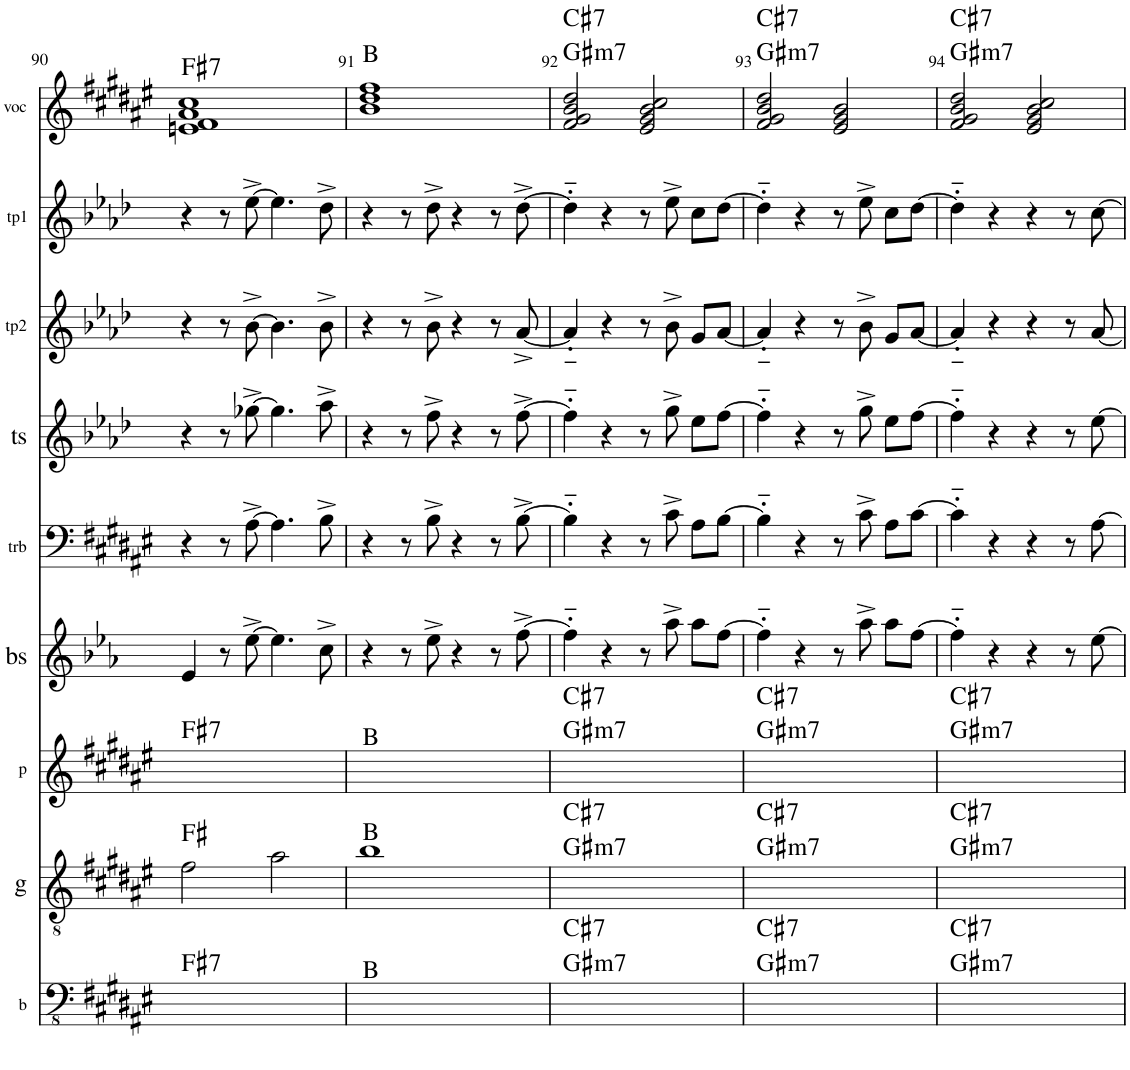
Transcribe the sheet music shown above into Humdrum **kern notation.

**kern	**harte	**kern	**harte	**kern	**harte	**kern	**kern	**kern	**kern	**kern	**kern	**harte
*part9	*part9	*part8	*part8	*part7	*part7	*part6	*part5	*part4	*part3	*part2	*part1	*part1
*staff9	*	*staff8	*	*staff7	*	*staff6	*staff5	*staff4	*staff3	*staff2	*staff1	*
*I"b	*	*I"g	*	*I"p	*	*I"bs	*I"trb	*I"ts	*I"tp2	*I"tp1	*I"voc	*
*I'b	*	*I'g	*	*I'p	*	*I'bs	*I'trb	*I'ts	*I'tp2	*I'tp1	*I'voc	*
!!LO:PB:g=z
*clefFv4	*	*clefGv2	*	*clefG2	*	*clefG2	*clefF4	*clefG2	*clefG2	*clefG2	*clefG2	*
*	*	*	*	*	*	*Trd12c21	*	*Trd8c14	*Trd1c2	*Trd1c2	*Trd4c7	*
*k[f#c#g#d#a#e#]	*	*k[f#c#g#d#a#e#]	*	*k[f#c#g#d#a#e#]	*	*k[b-e-a-]	*k[f#c#g#d#a#e#]	*k[b-e-a-d-]	*k[b-e-a-d-]	*k[b-e-a-d-]	*k[f#c#g#d#a#e#]	*
*M4/4	*	*M4/4	*	*M4/4	*	*M4/4	*M4/4	*M4/4	*M4/4	*M4/4	*M4/4	*
=90	=90	=90	=90	=90	=90	=90	=90	=90	=90	=90	=90	=90
!	!LO:H:kt=7	!	!	!	!LO:H:kt=7	!	!	!	!	!	!	!LO:H:kt=7
1ryy	F#:7	2f#\	F#:maj	1ryy	F#:7	4e-/	4r	4r	4r	4r	1en 1f# 1a# 1cc#	F#:7
.	.	.	.	.	.	8r	8r	8r	8r	8r	.	.
.	.	.	.	.	.	[8ee-^\	[8A#^\	[8gg-X^\	[8b-^\	[8ee-^\	.	.
.	.	2a#\	.	.	.	4.ee-\]	4.A#\]	4.gg-\]	4.b-\]	4.ee-\]	.	.
.	.	.	.	.	.	8cc^\	8B^\	8aa-^\	8b-^\	8dd-^\	.	.
=91	=91	=91	=91	=91	=91	=91	=91	=91	=91	=91	=91	=91
1ryy	B:maj	1b	B:maj	1ryy	B:maj	4r	4r	4r	4r	4r	1b 1dd# 1ff#	B:maj
.	.	.	.	.	.	8r	8r	8r	8r	8r	.	.
.	.	.	.	.	.	8ee-^\	8B^\	8ff^\	8b-^\	8dd-^\	.	.
.	.	.	.	.	.	4r	4r	4r	4r	4r	.	.
.	.	.	.	.	.	8r	8r	8r	8r	8r	.	.
.	.	.	.	.	.	[8ff^\	[8B^\	[8ff^\	[8a-^/	[8dd-^\	.	.
=92	=92	=92	=92	=92	=92	=92	=92	=92	=92	=92	=92	=92
!	!LO:H:n=1:kt=m7	!	!	!	!	!	!	!	!	!	!	!
!	!LO:H:n=2:kt=7	!	!LO:H:n=1:kt=m7	!	!	!	!	!	!	!	!	!
!	!	!	!LO:H:n=2:kt=7	!	!LO:H:n=1:kt=m7	!	!	!	!	!	!	!
!	!	!	!	!	!LO:H:n=2:kt=7	!	!	!	!	!	!	!LO:H:n=1:kt=m7
!	!	!	!	!	!	!	!	!	!	!	!	!LO:H:n=2:kt=7
1ryy	G#:min7 C#:7	1ryy	G#:min7 C#:7	1ryy	G#:min7 C#:7	4ff'~\]	4B'~\]	4ff'~\]	4a-'~/]	4dd-'~\]	2f#/ 2g#/ 2b/ 2dd#/	G#:min7 C#:7
.	.	.	.	.	.	4r	4r	4r	4r	4r	.	.
.	.	.	.	.	.	8r	8r	8r	8r	8r	2e#/ 2g#/ 2b/ 2cc#/	.
.	.	.	.	.	.	8aa-^\	8c#^\	8gg^\	8b-^\	8ee-^\	.	.
.	.	.	.	.	.	8aa-\L	8A#\L	8ee-\L	8g/L	8cc\L	.	.
.	.	.	.	.	.	[8ff\J	[8B\J	[8ff\J	[8a-/J	[8dd-\J	.	.
=93	=93	=93	=93	=93	=93	=93	=93	=93	=93	=93	=93	=93
!	!LO:H:n=1:kt=m7	!	!	!	!	!	!	!	!	!	!	!
!	!LO:H:n=2:kt=7	!	!LO:H:n=1:kt=m7	!	!	!	!	!	!	!	!	!
!	!	!	!LO:H:n=2:kt=7	!	!LO:H:n=1:kt=m7	!	!	!	!	!	!	!
!	!	!	!	!	!LO:H:n=2:kt=7	!	!	!	!	!	!	!LO:H:n=1:kt=m7
!	!	!	!	!	!	!	!	!	!	!	!	!LO:H:n=2:kt=7
1ryy	G#:min7 C#:7	1ryy	G#:min7 C#:7	1ryy	G#:min7 C#:7	4ff'~\]	4B'~\]	4ff'~\]	4a-'~/]	4dd-'~\]	2f#/ 2g#/ 2b/ 2dd#/	G#:min7 C#:7
.	.	.	.	.	.	4r	4r	4r	4r	4r	.	.
.	.	.	.	.	.	8r	8r	8r	8r	8r	2e#/ 2g#/ 2b/	.
.	.	.	.	.	.	8aa-^\	8c#^\	8gg^\	8b-^\	8ee-^\	.	.
.	.	.	.	.	.	8aa-\L	8A#\L	8ee-\L	8g/L	8cc\L	.	.
.	.	.	.	.	.	[8ff\J	[8c#\J	[8ff\J	[8a-/J	[8dd-\J	.	.
=94	=94	=94	=94	=94	=94	=94	=94	=94	=94	=94	=94	=94
!	!LO:H:n=1:kt=m7	!	!	!	!	!	!	!	!	!	!	!
!	!LO:H:n=2:kt=7	!	!LO:H:n=1:kt=m7	!	!	!	!	!	!	!	!	!
!	!	!	!LO:H:n=2:kt=7	!	!LO:H:n=1:kt=m7	!	!	!	!	!	!	!
!	!	!	!	!	!LO:H:n=2:kt=7	!	!	!	!	!	!	!LO:H:n=1:kt=m7
!	!	!	!	!	!	!	!	!	!	!	!	!LO:H:n=2:kt=7
1ryy	G#:min7 C#:7	1ryy	G#:min7 C#:7	1ryy	G#:min7 C#:7	4ff'~\]	4c#'~\]	4ff'~\]	4a-'~/]	4dd-'~\]	2f#/ 2g#/ 2b/ 2dd#/	G#:min7 C#:7
.	.	.	.	.	.	4r	4r	4r	4r	4r	.	.
.	.	.	.	.	.	4r	4r	4r	4r	4r	2e#/ 2g#/ 2b/ 2cc#/	.
.	.	.	.	.	.	8r	8r	8r	8r	8r	.	.
.	.	.	.	.	.	[8ee-\	[8A#\	[8ee-\	[8a-/	[8cc\	.	.
=	=	=	=	=	=	=	=	=	=	=	=	=
*-	*-	*-	*-	*-	*-	*-	*-	*-	*-	*-	*-	*-
